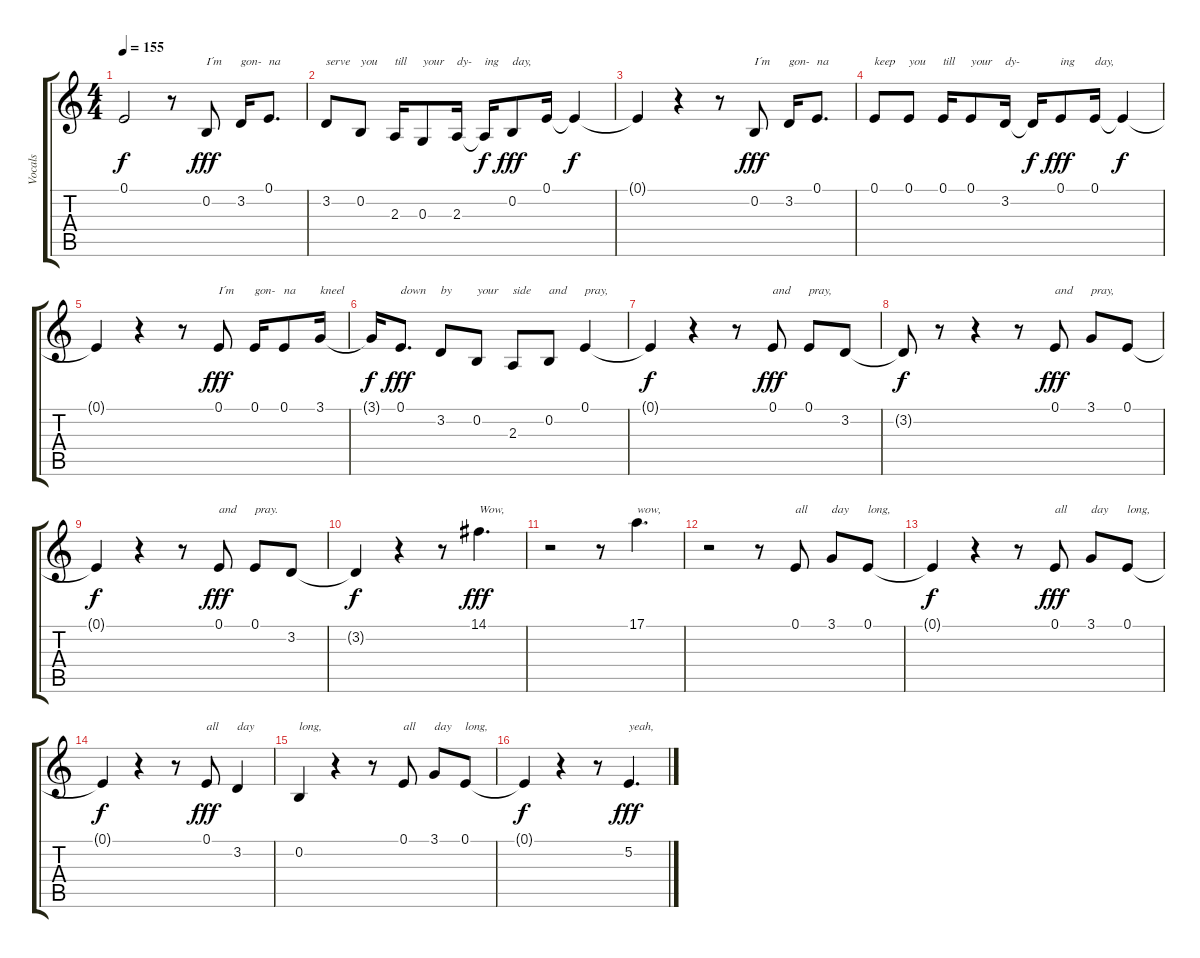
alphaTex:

\track ("Vocals" "Vocals") {instrument lead6voice}
\staff {score tabs}
\tuning (E4 B3 G3 D3 A2 E2) {hide}
\ts (4 4)
\tempo 155
\clef g2
\ks c
0.1{t}.2{dy f} r.8 0.2.8{txt "I´m" dy fff} 3.2.16{txt "gon-"} 0.1.8{d txt "na"} |
3.2.8{txt "serve"} 0.2.8{txt "you"} 2.3.16{txt "till"} 0.3.8{txt "your"} 2.3.16{txt "dy-"} 2.3{t}.16{txt "ing" dy f} 0.2.8{txt "day," dy fff} 0.1.16 0.1{t}.4{dy f} |
0.1{t}.4 r.4 r.8 0.2.8{txt "I´m" dy fff} 3.2.16{txt "gon-"} 0.1.8{d txt "na"} |
0.1.8{txt "keep"} 0.1.8{txt "you"} 0.1.16{txt "till"} 0.1.8{txt "your"} 3.2.16{txt "dy-"} 3.2{t}.16{dy f} 0.1.8{txt "ing" dy fff} 0.1.16{txt "day,"} 0.1{t}.4{dy f} |
0.1{t}.4 r.4 r.8 0.1.8{txt "I´m" dy fff} 0.1.16{txt "gon-"} 0.1.8{txt "na"} 3.1.16{txt "kneel"} |
3.1{t}.16{dy f} 0.1.8{d txt "down" dy fff} 3.2.8{txt "by"} 0.2.8{txt "your"} 2.3.8{txt "side"} 0.2.8{txt "and"} 0.1.4{txt "pray,"} |
0.1{t}.4{dy f} r.4 r.8 0.1.8{txt "and" dy fff} 0.1.8{txt "pray,"} 3.2.8 |
3.2{t}.8{dy f} r.8 r.4 r.8 0.1.8{txt "and" dy fff} 3.1.8{txt "pray,"} 0.1.8 |
0.1{t}.4{dy f} r.4 r.8 0.1.8{txt "and" dy fff} 0.1.8{txt "pray."} 3.2.8 |
3.2{t}.4{dy f} r.4 r.8 14.1.4{d txt "Wow," dy fff} |
r.2 r.8 17.1.4{d txt "wow,"} |
r.2 r.8 0.1.8{txt "all"} 3.1.8{txt "day"} 0.1.8{txt "long,"} |
0.1{t}.4{dy f} r.4 r.8 0.1.8{txt "all" dy fff} 3.1.8{txt "day"} 0.1.8{txt "long,"} |
0.1{t}.4{dy f} r.4 r.8 0.1.8{txt "all" dy fff} 3.2.4{txt "day"} |
0.2.4{txt "long,"} r.4 r.8 0.1.8{txt "all"} 3.1.8{txt "day"} 0.1.8{txt "long,"} |
0.1{t}.4{dy f} r.4 r.8 5.2.4{d txt "yeah," dy fff}
